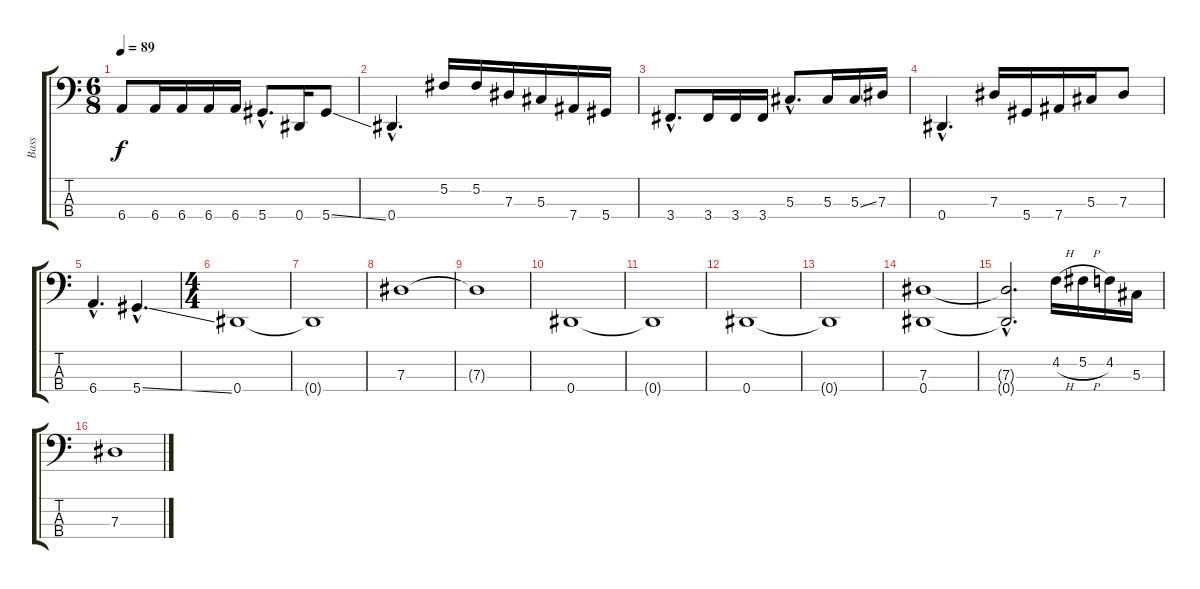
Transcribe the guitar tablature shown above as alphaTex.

\track ("Bass" "Bass") {instrument electricbasspick}
\staff {score tabs}
\tuning (Gb2 Db2 Ab1 Eb1) {hide}
\ts (6 8)
\tempo 89
\clef f4
\ks c
6.4.8{dy f} 6.4.16 6.4.16 6.4.16 6.4.16 5.4{hac}.8{d} 0.4.16 5.4{ss}.8 |
0.4{hac}.4{d} 5.2.16 5.2.16 7.3.16 5.3.16 7.4.16 5.4.16 |
3.4{hac}.8{d} 3.4.16 3.4.16 3.4.16 5.3{hac}.8{d} 5.3.16 5.3{ss}.16 7.3.16 |
0.4{hac}.4{d} 7.3.16 5.4.16 7.4.16 5.3.16 7.3.8 |
6.4{hac}.4{d} 5.4{ss hac}.4{d} |
\ts (4 4)
0.4.1 |
0.4{t}.1 |
7.3.1 |
7.3{t}.1 |
0.4.1 |
0.4{t}.1 |
0.4.1 |
0.4{t}.1 |
(7.3 0.4).1 |
(7.3{hac t} 0.4{hac t}).2{d} 4.2{h}.16 5.2{h}.16 4.2.16 5.3.16 |
7.3.1
